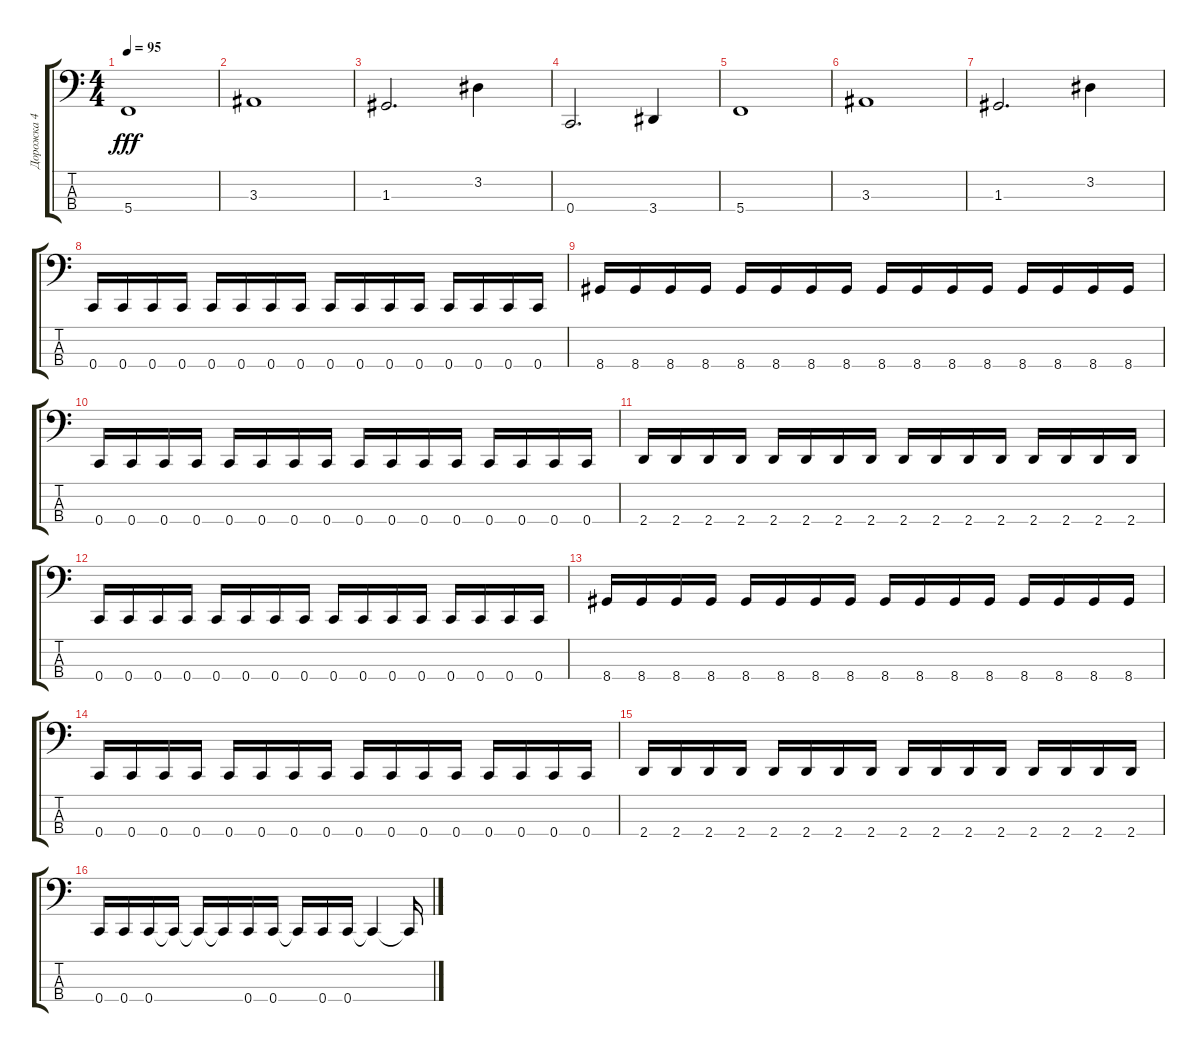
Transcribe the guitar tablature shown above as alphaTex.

\track ("Дорожка 4" "Дорожка 4") {instrument electricbassfinger}
\staff {score tabs}
\tuning (F2 C2 G1 C1) {hide}
\ts (4 4)
\tempo 95
\clef f4
\ks c
5.4.1{dy fff} |
3.3.1 |
1.3.2{d} 3.2.4 |
0.4.2{d} 3.4.4 |
5.4.1 |
3.3.1 |
1.3.2{d} 3.2.4 |
0.4.16 0.4.16 0.4.16 0.4.16 0.4.16 0.4.16 0.4.16 0.4.16 0.4.16 0.4.16 0.4.16 0.4.16 0.4.16 0.4.16 0.4.16 0.4.16 |
8.4.16 8.4.16 8.4.16 8.4.16 8.4.16 8.4.16 8.4.16 8.4.16 8.4.16 8.4.16 8.4.16 8.4.16 8.4.16 8.4.16 8.4.16 8.4.16 |
0.4.16 0.4.16 0.4.16 0.4.16 0.4.16 0.4.16 0.4.16 0.4.16 0.4.16 0.4.16 0.4.16 0.4.16 0.4.16 0.4.16 0.4.16 0.4.16 |
2.4.16 2.4.16 2.4.16 2.4.16 2.4.16 2.4.16 2.4.16 2.4.16 2.4.16 2.4.16 2.4.16 2.4.16 2.4.16 2.4.16 2.4.16 2.4.16 |
0.4.16 0.4.16 0.4.16 0.4.16 0.4.16 0.4.16 0.4.16 0.4.16 0.4.16 0.4.16 0.4.16 0.4.16 0.4.16 0.4.16 0.4.16 0.4.16 |
8.4.16 8.4.16 8.4.16 8.4.16 8.4.16 8.4.16 8.4.16 8.4.16 8.4.16 8.4.16 8.4.16 8.4.16 8.4.16 8.4.16 8.4.16 8.4.16 |
0.4.16 0.4.16 0.4.16 0.4.16 0.4.16 0.4.16 0.4.16 0.4.16 0.4.16 0.4.16 0.4.16 0.4.16 0.4.16 0.4.16 0.4.16 0.4.16 |
2.4.16 2.4.16 2.4.16 2.4.16 2.4.16 2.4.16 2.4.16 2.4.16 2.4.16 2.4.16 2.4.16 2.4.16 2.4.16 2.4.16 2.4.16 2.4.16 |
0.4.16 0.4.16 0.4.16 0.4{t}.16 0.4{t}.16 0.4{t}.16 0.4.16 0.4.16 0.4{t}.16 0.4.16 0.4.16 0.4{t}.4 0.4{t}.16
